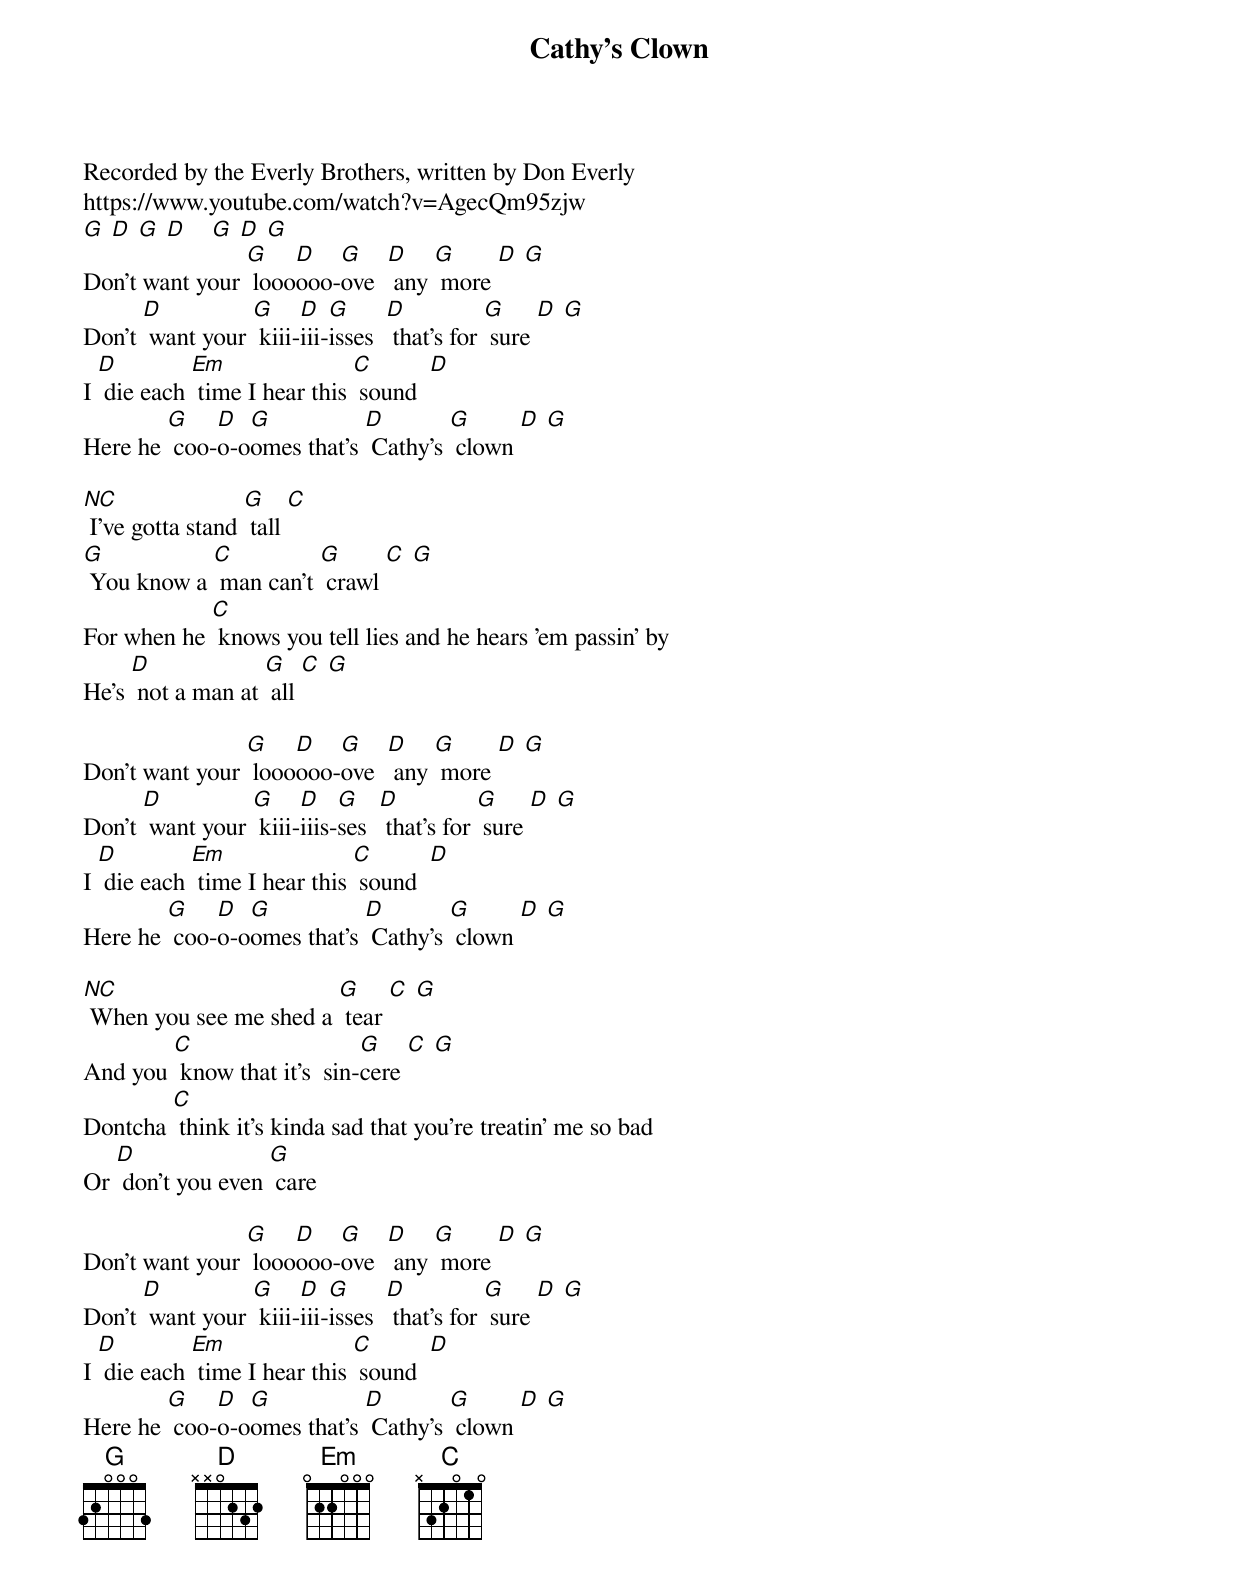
{t: Cathy's Clown }
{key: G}
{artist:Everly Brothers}
Recorded by the Everly Brothers, written by Don Everly
https://www.youtube.com/watch?v=AgecQm95zjw
{c: }
[G] [D] [G] [D]    [G] [D] [G]
Don't want your [G] looo[D]ooo-[G]ove  [D] any [G] more [D] [G]
Don't [D] want your [G] kiii-[D]iii-[G]isses  [D] that's for [G] sure [D] [G]
I [D] die each [Em] time I hear this [C] sound  [D]
Here he [G] coo-[D]o-o[G]omes that's [D] Cathy's [G] clown [D] [G]

[NC] I've gotta stand [G] tall [C]
[G] You know a [C] man can't [G] crawl [C] [G]
For when he [C] knows you tell lies and he hears 'em passin' by
He's [D] not a man at [G] all [C] [G]

Don't want your [G] looo[D]ooo-[G]ove  [D] any [G] more [D] [G]
Don't [D] want your [G] kiii-[D]iiis-[G]ses  [D] that's for [G] sure [D] [G]
I [D] die each [Em] time I hear this [C] sound  [D]
Here he [G] coo-[D]o-o[G]omes that's [D] Cathy's [G] clown [D] [G]

[NC] When you see me shed a [G] tear [C] [G]
And you [C] know that it's  sin-[G]cere [C] [G]
Dontcha [C] think it's kinda sad that you're treatin' me so bad
Or [D] don't you even [G] care

Don't want your [G] looo[D]ooo-[G]ove  [D] any [G] more [D] [G]
Don't [D] want your [G] kiii-[D]iii-[G]isses  [D] that's for [G] sure [D] [G]
I [D] die each [Em] time I hear this [C] sound  [D]
Here he [G] coo-[D]o-o[G]omes that's [D] Cathy's [G] clown [D] [G]
